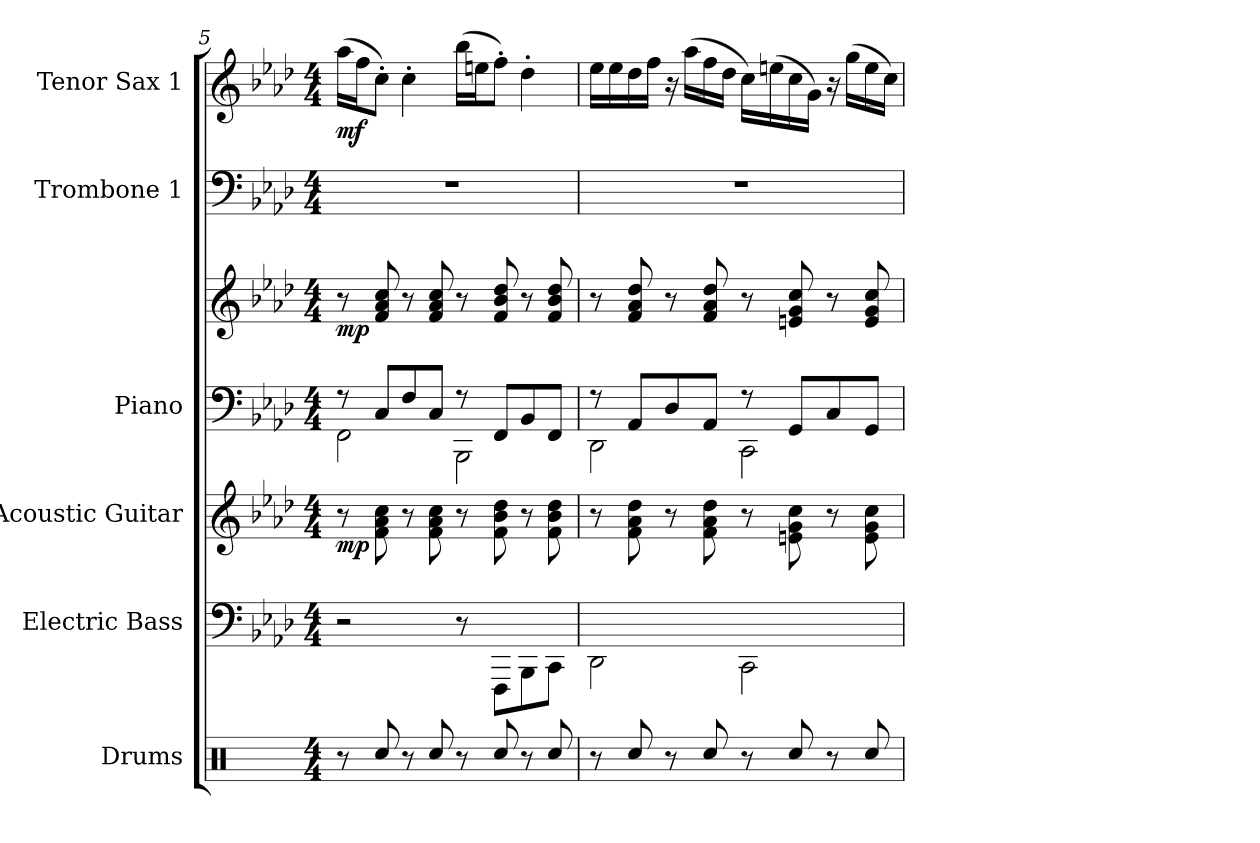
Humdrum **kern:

**kern	**kern	**kern	**dynam	**kern	**kern	**dynam	**kern	**kern	**dynam
*part6	*part5	*part4	*part4	*part3	*part3	*part3	*part2	*part1	*part1
*staff7	*staff6	*staff5	*staff5	*staff4	*staff3	*staff3/4	*staff2	*staff1	*staff1
*I"Drums	*I"Electric Bass	*I"Acoustic Guitar	*	*I"Piano	*	*	*I"Trombone 1	*I"Tenor Sax 1	*
*I'Drums	*I'El. B.	*I'Guit.	*	*I'Piano	*	*	*I'Tbn. 1	*I'Tenor 1	*
*clefX	*	*	*	*clefF4	*clefG2	*	*clefF4	*clefG2	*
*	*ITrd7c12	*	*	*	*	*	*	*ITrd8c14	*
*k[]	*k[b-e-a-d-]	*k[b-e-a-d-]	*	*k[b-e-a-d-]	*k[b-e-a-d-]	*	*k[b-e-a-d-]	*k[b-e-a-d-]	*
*M4/4	*M4/4	*M4/4	*	*M4/4	*M4/4	*	*M4/4	*M4/4	*
=5	=5	=5	=5	=5	=5	=5	=5	=5	=5
*	*	*	*	*^	*	*	*	*	*
!	!	!	!LO:DY:b	!	!	!	!LO:DY:b	!	!	!LO:DY:b
8r	2r	8r	mp	8r	2FF\	8r	mp	1r	(16a-\LL	mf
.	.	.	.	.	.	.	.	.	16f\J	.
8Rcc/	.	8f\ 8a-\ 8cc\	.	8C/L	.	8f/ 8a-/ 8cc/	.	.	8c'\J)	.
8r	.	8r	.	8F/	.	8r	.	.	4c'\	.
8Rcc/	.	8f\ 8a-\ 8cc\	.	8C/J	.	8f/ 8a-/ 8cc/	.	.	.	.
8r	8r	8r	.	8r	2BBB-\	8r	.	.	(16b-\LL	.
.	.	.	.	.	.	.	.	.	16en\J	.
8Rcc/	8FFFF\L	8f\ 8b-\ 8dd-\	.	8FF/L	.	8f/ 8b-/ 8dd-/	.	.	8f'\J)	.
8r	8BBBB-\	8r	.	8BB-/	.	8r	.	.	4d-'\	.
8Rcc/	8CCC\J	8f\ 8b-\ 8dd-\	.	8FF/J	.	8f/ 8b-/ 8dd-/	.	.	.	.
!!LO:LB:g=z
=6	=6	=6	=6	=6	=6	=6	=6	=6	=6	=6
8r	2DDD-\	8r	.	8r	2DD-\	8r	.	1r	16e-\LL	.
.	.	.	.	.	.	.	.	.	16e-\	.
8Rcc/	.	8f\ 8a-\ 8dd-\	.	8AA-/L	.	8f/ 8a-/ 8dd-/	.	.	16d-\	.
.	.	.	.	.	.	.	.	.	16f\JJ	.
8r	.	8r	.	8D-/	.	8r	.	.	16r	.
.	.	.	.	.	.	.	.	.	(16a-\LL	.
8Rcc/	.	8f\ 8a-\ 8dd-\	.	8AA-/J	.	8f/ 8a-/ 8dd-/	.	.	16f\	.
.	.	.	.	.	.	.	.	.	16d-\JJ	.
8r	2CCC\	8r	.	8r	2CC\	8r	.	.	16c\LL)	.
.	.	.	.	.	.	.	.	.	(16en\	.
8Rcc/	.	8en\ 8g\ 8cc\	.	8GG/L	.	8en/ 8g/ 8cc/	.	.	16c\	.
.	.	.	.	.	.	.	.	.	16G\JJ)	.
8r	.	8r	.	8C/	.	8r	.	.	16r	.
.	.	.	.	.	.	.	.	.	(16g\LL	.
8Rcc/	.	8e\ 8g\ 8cc\	.	8GG/J	.	8e/ 8g/ 8cc/	.	.	16e\	.
.	.	.	.	.	.	.	.	.	16c\JJ)	.
*	*	*	*	*v	*v	*	*	*	*	*
=	=	=	=	=	=	=	=	=	=
*-	*-	*-	*-	*-	*-	*-	*-	*-	*-
